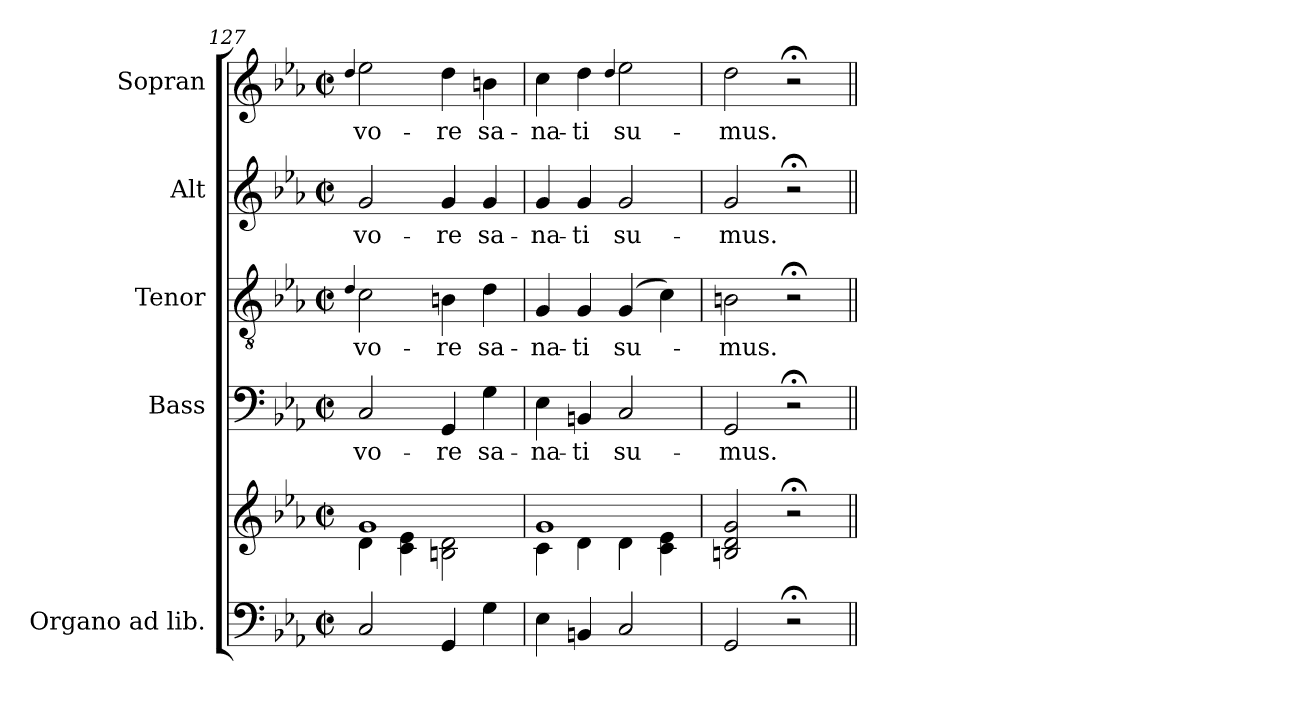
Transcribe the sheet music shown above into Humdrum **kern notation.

**kern	**kern	**kern	**text	**kern	**text	**kern	**text	**kern	**text
*part5	*part5	*part4	*part4	*part3	*part3	*part2	*part2	*part1	*part1
*staff6	*staff5	*staff4	*staff4	*staff3	*staff3	*staff2	*staff2	*staff1	*staff1
*I"Organo ad lib.	*	*I"Bass	*	*I"Tenor	*	*I"Alt	*	*I"Sopran	*
*	*	*I'B.	*	*I'T.	*	*I'A.	*	*I'S.	*
*clefF4	*clefG2	*clefF4	*	*clefGv2	*	*clefG2	*	*clefG2	*
*k[b-e-a-]	*k[b-e-a-]	*k[b-e-a-]	*	*k[b-e-a-]	*	*k[b-e-a-]	*	*k[b-e-a-]	*
*E-:	*E-:	*E-:	*	*E-:	*	*E-:	*	*E-:	*
*M2/2	*M2/2	*M2/2	*	*M2/2	*	*M2/2	*	*M2/2	*
*met(c|)	*met(c|)	*met(c|)	*	*met(c|)	*	*met(c|)	*	*met(c|)	*
=127	=127	=127	=127	=127	=127	=127	=127	=127	=127
.	.	.	.	4qqd/	.	.	.	4qqdd/	.
*	*^	*	*	*	*	*	*	*	*
!	!	!	!	!LO:LY:b	!	!LO:LY:b	!	!LO:LY:b	!	!LO:LY:b
2C/	1g	4d\	2C/	-vo-	2c\	-vo-	2g/	-vo-	2ee-\	-vo-
.	.	4c\ 4e-\	.	.	.	.	.	.	.	.
!	!	!	!	!LO:LY:b	!	!LO:LY:b	!	!LO:LY:b	!	!LO:LY:b
4GG/	.	2Bn\ 2d\	4GG/	-re	4Bn\	-re	4g/	-re	4dd\	-re
!	!	!	!	!LO:LY:b	!	!LO:LY:b	!	!LO:LY:b	!	!LO:LY:b
4G\	.	.	4G\	sa-	4d\	sa-	4g/	sa-	4bn\	sa-
=128	=128	=128	=128	=128	=128	=128	=128	=128	=128	=128
!	!	!	!	!LO:LY:b	!	!LO:LY:b	!	!LO:LY:b	!	!LO:LY:b
4E-\	1g	4c\	4E-\	-na-	4G/	-na-	4g/	-na-	4cc\	-na-
!	!	!	!	!LO:LY:b	!	!LO:LY:b	!	!LO:LY:b	!	!LO:LY:b
4BBn/	.	4d\	4BBn/	-ti	4G/	-ti	4g/	-ti	4dd\	-ti
.	.	.	.	.	.	.	.	.	4qqdd/	.
!	!	!	!	!LO:LY:b	!	!LO:LY:b	!	!LO:LY:b	!	!LO:LY:b
2C/	.	4d\	2C/	su-	(4G/	su-	2g/	su-	2ee-\	su-
.	.	4c\ 4e-\	.	.	4c\)	.	.	.	.	.
=129	=129	=129	=129	=129	=129	=129	=129	=129	=129	=129
!	!	!	!	!LO:LY:b	!	!LO:LY:b	!	!LO:LY:b	!	!LO:LY:b
*	*v	*v	*	*	*	*	*	*	*	*
2GG/	2Bn/ 2d/ 2g/	2GG/	-mus.	2Bn\	-mus.	2g/	-mus.	2dd\	-mus.
2r;	2r;<	2r;<	.	2r;<	.	2r;<	.	2r;<	.
=||	=||	=||	=||	=||	=||	=||	=||	=||	=||
*-	*-	*-	*-	*-	*-	*-	*-	*-	*-
